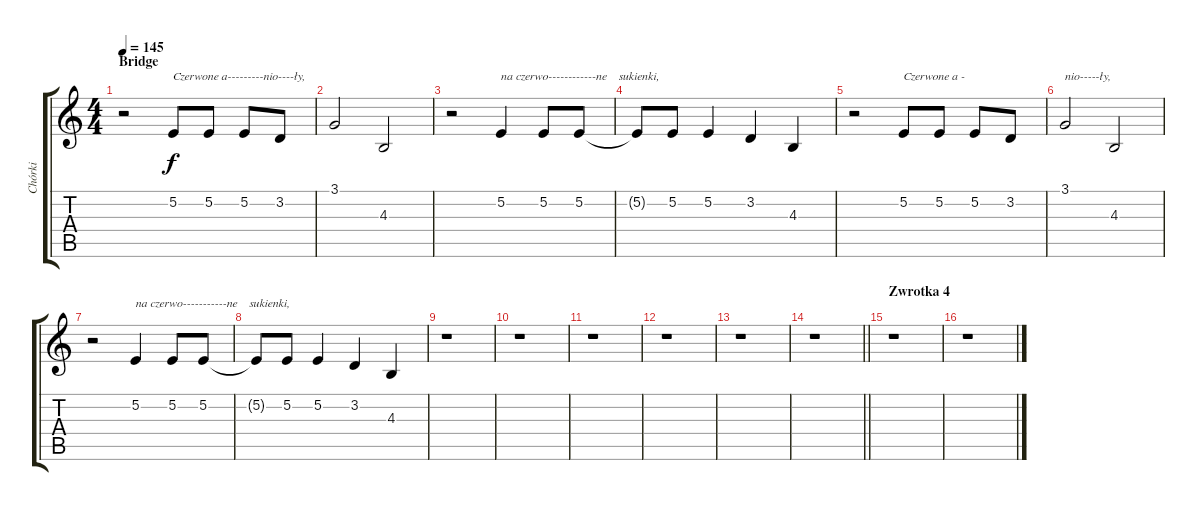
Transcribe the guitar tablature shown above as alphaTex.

\track ("Chórki" "Chórki") {instrument pad4choir}
\staff {score tabs}
\tuning (E4 B3 G3 D3 A2 E2) {hide}
\ts (4 4)
\section ("" "Bridge")
\tempo 145
\clef g2
\ks c
r.2{dy f} 5.2.8{txt "Czerwone a---------nio----ły,"} 5.2.8 5.2.8 3.2.8 |
3.1.2 4.3.2 |
r.2 5.2.4{txt "na czerwo------------ne    sukienki,"} 5.2.8 5.2.8 |
5.2{t}.8 5.2.8 5.2.4 3.2.4 4.3.4 |
r.2 5.2.8{txt "Czerwone a -"} 5.2.8 5.2.8 3.2.8 |
3.1.2{txt "nio-----ły,"} 4.3.2 |
r.2 5.2.4{txt "na czerwo-----------ne    sukienki,"} 5.2.8 5.2.8 |
5.2{t}.8 5.2.8 5.2.4 3.2.4 4.3.4 |
r.1 |
r.1 |
r.1 |
r.1 |
r.1 |
\barLineRight lightlight
r.1 |
\section ("" "Zwrotka 4")
r.1 |
r.1
